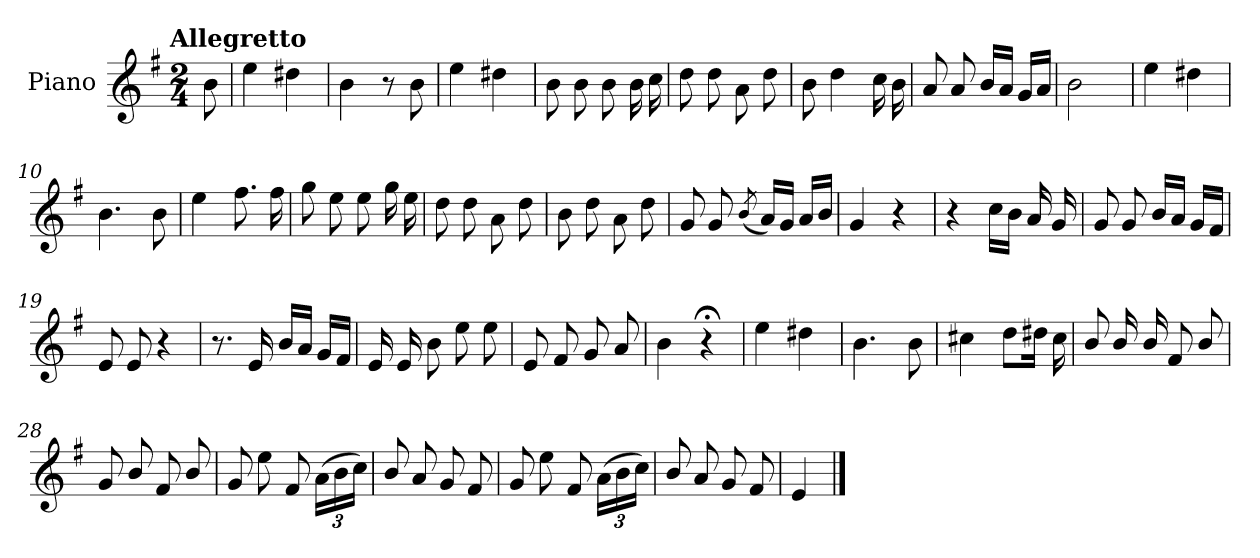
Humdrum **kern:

**kern
*part1
*staff1
*I"Piano
*I'Pno.
*clefG2
*k[f#]
!!LO:TX:omd:t=Allegretto
*M2/4
*MM116
=
8b\
=1
4ee\
4dd#X\
=2
4b\
8r
8b\
=3
4ee\
4dd#X\
=4
8b\
8b\
8b\
16b\
16cc\
=5
8dd\
8dd\
8a\
8dd\
=6
8b\
4dd\
16cc\
16b\
!!LO:LB:g=z
=7
8a/
8a/
16b/LL
16a/JJ
16g/LL
16a/JJ
=8
2b\
=9
4ee\
4dd#X\
=10
4.b\
8b\
=11
4ee\
8.ff#\
16ff#\
=12
8gg\
8ee\
8ee\
16gg\
16ee\
=13
8dd\
8dd\
8a\
8dd\
=14
8b\
8dd\
8a\
8dd\
=15
8g/
8g/
(<8qb/
16a/LL)
16g/JJ
16a/LL
16b/JJ
!!LO:LB:g=z
=16
4g/
4r
=17
4r
16cc\LL
16b\JJ
16a/
16g/
=18
8g/
8g/
16b/LL
16a/JJ
16g/LL
16f#/JJ
=19
8e/
8e/
4r
=20
8.r
16e/
16b/LL
16a/JJ
16g/LL
16f#/JJ
=21
16e/
16e/
8b\
8ee\
8ee\
=22
8e/
8f#/
8g/
8a/
!!LO:LB:g=z
=23
4b\
4r;<
=24
4ee\
4dd#X\
=25
4.b\
8b\
=26
4cc#X\
8dd\L
16dd#X\Jk
16cc#\
=27
8b/
16b/
16b/
8f#/
8b/
=28
8g/
8b/
8f#/
8b/
=29
8g/
8ee\
8f#/
*Xbrackettup
(>24a\LL
24b\
24cc\JJ)
!!LO:LB:g=z
=30
8b/
8a/
8g/
8f#/
=31
8g/
8ee\
8f#/
(>24a\LL
24b\
24cc\JJ)
=32
8b/
8a/
8g/
8f#/
=33
4e/
==
*-
